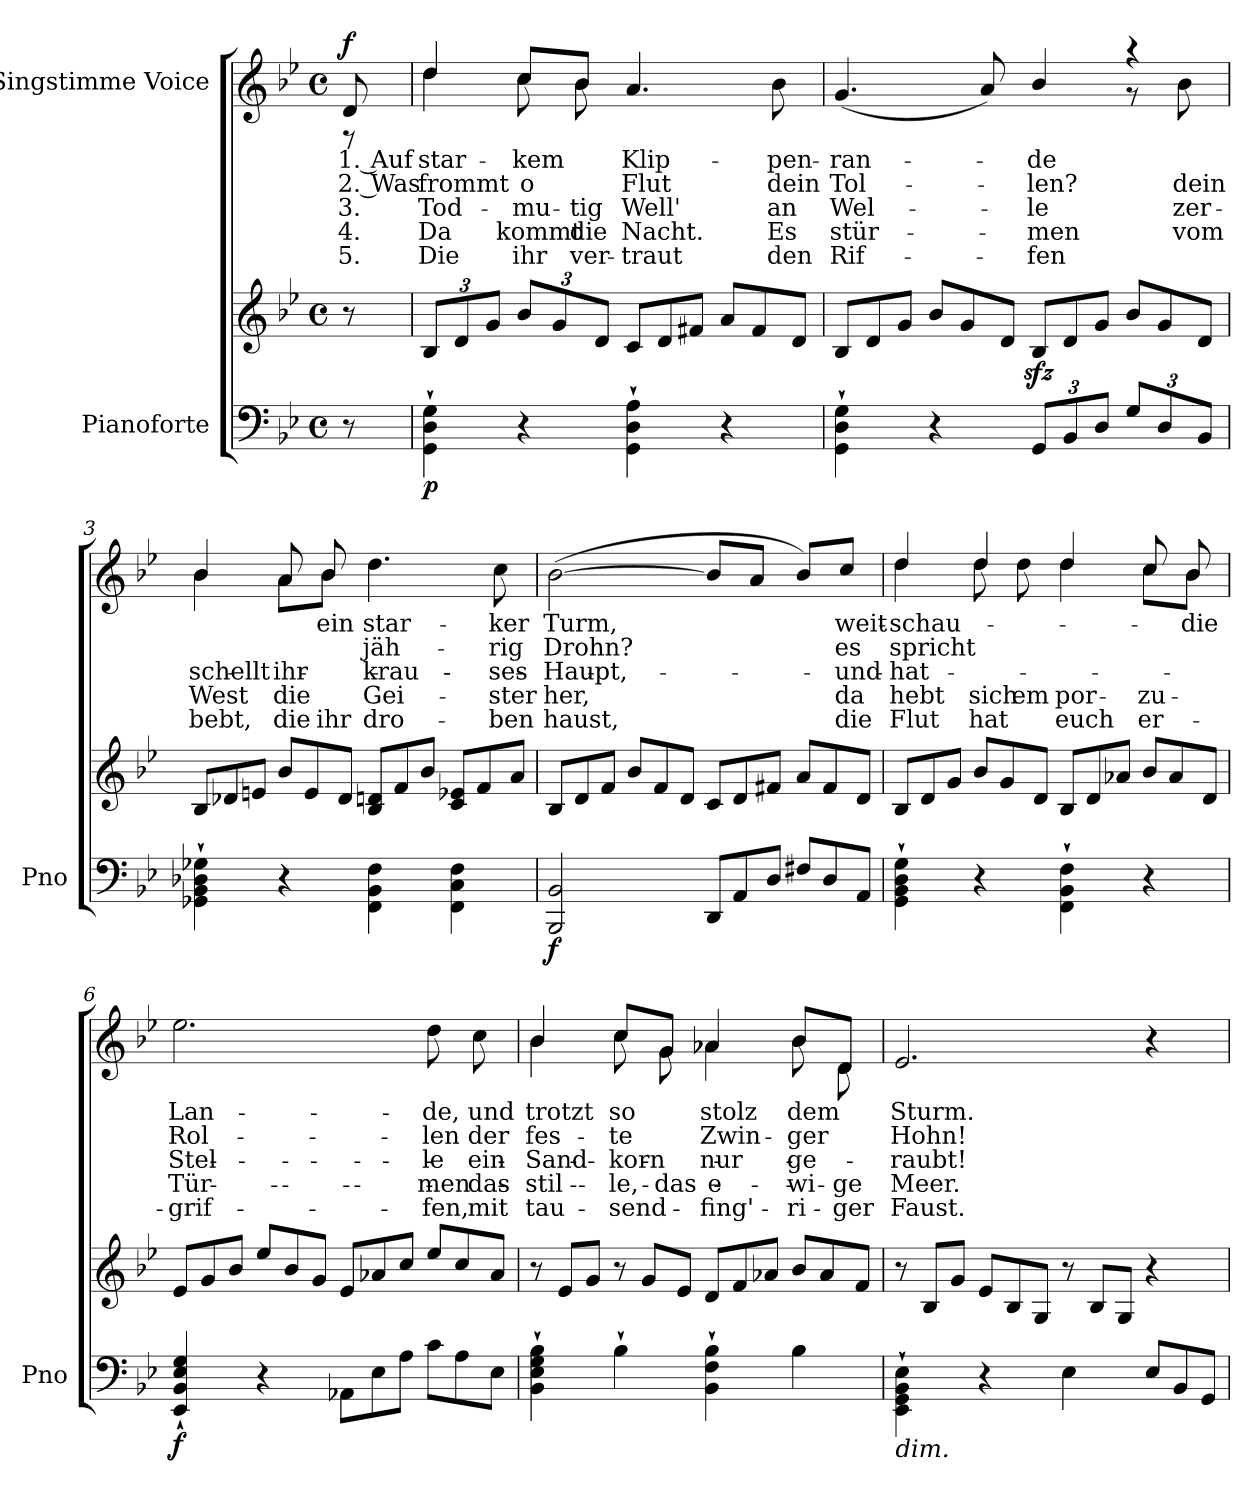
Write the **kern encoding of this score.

**kern	**kern	**dynam	**kern	**text	**text	**text	**text	**text	**dynam
*part2	*part2	*part2	*part1	*part1	*part1	*part1	*part1	*part1	*part1
*staff3	*staff2	*staff2/3	*staff1	*staff1	*staff1	*staff1	*staff1	*staff1	*staff1
*I"Pianoforte	*	*	*I"Singstimme Voice	*	*	*	*	*	*
*I'Pno	*	*	*	*	*	*	*	*	*
*clefF4	*clefG2	*	*clefG2	*	*	*	*	*	*
*k[b-e-]	*k[b-e-]	*	*k[b-e-]	*	*	*	*	*	*
*M4/4	*M4/4	*	*M4/4	*	*	*	*	*	*
*met(c)	*met(c)	*	*met(c)	*	*	*	*	*	*
=	=	=	=	=	=	=	=	=	=
!	!	!	!LO:TX:a:B:t=Maestoso	!	!	!	!	!	!
!	!	!	!	!LO:LY:b	!LO:LY:b	!LO:LY:b	!LO:LY:b	!LO:LY:b	!LO:DY:a
*	*	*	*^	*	*	*	*	*	*
8r	8r	.	8d/	8r	1. Auf	2. Was	3.	4.	5.	f
=1	=1	=1	=1	=1	=1	=1	=1	=1	=1	=1
!	!	!LO:DY:b=2	!	!	!LO:LY:b	!LO:LY:b	!LO:LY:b	!LO:LY:b	!LO:LY:b	!
4GG\` 4D\` 4G\`	12B-/L	p	4dd/	4dd\	star-	frommt	Tod-	Da	Die	.
.	12d/	.	.	.	.	.	.	.	.	.
.	12g/J	.	.	.	.	.	.	.	.	.
!	!	!	!	!	!LO:LY:b	!LO:LY:b	!LO:LY:b	!LO:LY:b	!LO:LY:b	!
4r	12b-/L	.	8cc/L	8cc\	-kem	o	-mu-	kommt	ihr	.
.	12g/	.	.	.	.	.	.	.	.	.
!	!	!	!	!	!	!	!LO:LY:b	!LO:LY:b	!LO:LY:b	!
.	.	.	8b-/J	8b-\	.	.	-tig	die	ver-	.
.	12d/J	.	.	.	.	.	.	.	.	.
*	*Xtuplet	*	*	*	*	*	*	*	*	*
!	!	!	!	!	!LO:LY:b	!LO:LY:b	!LO:LY:b	!LO:LY:b	!LO:LY:b	!
4GG\` 4D\` 4A\`	12c/L	.	4.a/	2ryy	Klip-	Flut	Well'	Nacht.	-traut	.
.	12d/	.	.	.	.	.	.	.	.	.
.	12f#X/J	.	.	.	.	.	.	.	.	.
4r	12a/L	.	.	.	.	.	.	.	.	.
.	12f#/	.	.	.	.	.	.	.	.	.
!	!	!	!	!	!LO:LY:b	!LO:LY:b	!LO:LY:b	!LO:LY:b	!LO:LY:b	!
.	.	.	8b-\	.	-pen-	dein	an	Es	den	.
.	12d/J	.	.	.	.	.	.	.	.	.
=2	=2	=2	=2	=2	=2	=2	=2	=2	=2	=2
!	!	!	!	!	!LO:LY:b	!LO:LY:b	!LO:LY:b	!LO:LY:b	!LO:LY:b	!
4GG\` 4D\` 4G\`	12B-/L	.	(<4.g/	2ryy	-ran-	Tol-	Wel-	stür-	Rif-	.
.	12d/	.	.	.	.	.	.	.	.	.
.	12g/J	.	.	.	.	.	.	.	.	.
4r	12b-/L	.	.	.	.	.	.	.	.	.
.	12g/	.	.	.	.	.	.	.	.	.
.	.	.	8a/)	.	.	.	.	.	.	.
.	12d/J	.	.	.	.	.	.	.	.	.
!	!	!	!	!	!LO:LY:b	!LO:LY:b	!LO:LY:b	!LO:LY:b	!LO:LY:b	!
12GG/L	12B-zz</L	.	4b-/	4ryy	-de	-len?	-le	-men	-fen	.
12BB-/	12d/	.	.	.	.	.	.	.	.	.
12D/J	12g/J	.	.	.	.	.	.	.	.	.
12G/L	12b-/L	.	4r	8r	.	.	.	.	.	.
12D/	12g/	.	.	.	.	.	.	.	.	.
!	!	!	!	!	!	!LO:LY:b	!LO:LY:b	!LO:LY:b	!	!
.	.	.	.	8b-\	.	dein	zer-	vom	.	.
12BB-/J	12d/J	.	.	.	.	.	.	.	.	.
!!LO:LB:g=z	!!
=3	=3	=3	=3	=3	=3	=3	=3	=3	=3	=3
!	!	!	!	!	!LO:LY:b	!LO:LY:b	!	!	!LO:LY:b	!
!	!	!	!	!	!	!	!LO:LY:b	!LO:LY:b	!	!
4GG-X\` 4BB-\` 4D-X\` 4G-X\`	12B-/L	.	4b-/	4b-\	.	.	-schellt	West	bebt,	.
.	12d-X/	.	.	.	.	.	.	.	.	.
.	12en/J	.	.	.	.	.	.	.	.	.
!	!	!	!	!	!LO:LY:b	!LO:LY:b	!	!	!LO:LY:b	!
!	!	!	!	!	!	!	!LO:LY:b	!LO:LY:b	!	!
4r	12b-/L	.	8a/	8a\L	.	.	ihr	die	die	.
.	12e/	.	.	.	.	.	.	.	.	.
!	!	!	!	!	!LO:LY:b	!	!	!	!LO:LY:b	!
.	.	.	8b-/	8b-\J	ein	.	.	.	ihr	.
.	12d-/J	.	.	.	.	.	.	.	.	.
!	!	!	!	!	!LO:LY:b	!LO:LY:b	!LO:LY:b	!LO:LY:b	!LO:LY:b	!
4FF\ 4BB-\ 4F\	12B-/ 12dn/L	.	4.dd\	2ryy	star-	-jäh-	krau-	Gei-	dro-	.
.	12f/	.	.	.	.	.	.	.	.	.
.	12b-/J	.	.	.	.	.	.	.	.	.
4FF\ 4C\ 4F\	12c/ 12e-X/L	.	.	.	.	.	.	.	.	.
.	12f/	.	.	.	.	.	.	.	.	.
!	!	!	!	!	!LO:LY:b	!LO:LY:b	!LO:LY:b	!LO:LY:b	!LO:LY:b	!
.	.	.	8cc\	.	-ker	-rig	-ses	-ster	-ben	.
.	12a/J	.	.	.	.	.	.	.	.	.
*	*	*	*v	*v	*	*	*	*	*	*
!!LO:LB:g=z
=4	=4	=4	=4	=4	=4	=4	=4	=4	=4
!	!	!LO:DY:b=2	!	!LO:LY:b	!LO:LY:b	!LO:LY:b	!LO:LY:b	!LO:LY:b	!
2BBB-/ 2BB-/	12B-/L	f	(<[2b-\	Turm,	Drohn?	Haupt,	her,	haust,	.
.	12d/	.	.	.	.	.	.	.	.
.	12f/J	.	.	.	.	.	.	.	.
.	12b-/L	.	.	.	.	.	.	.	.
.	12f/	.	.	.	.	.	.	.	.
.	12d/J	.	.	.	.	.	.	.	.
*Xtuplet	*	*	*	*	*	*	*	*	*
12DD/L	12c/L	.	8b-/L]	.	.	.	.	.	.
12AA/	12d/	.	.	.	.	.	.	.	.
.	.	.	8a/J	.	.	.	.	.	.
12D/J	12f#X/J	.	.	.	.	.	.	.	.
12F#X/L	12a/L	.	8b-/L)	.	.	.	.	.	.
12D/	12f#/	.	.	.	.	.	.	.	.
!	!	!	!	!LO:LY:b	!LO:LY:b	!LO:LY:b	!LO:LY:b	!LO:LY:b	!
.	.	.	8cc/J	weit-	es	und	da	die	.
12AA/J	12d/J	.	.	.	.	.	.	.	.
=5	=5	=5	=5	=5	=5	=5	=5	=5	=5
!	!	!	!	!LO:LY:b	!LO:LY:b	!LO:LY:b	!LO:LY:b	!LO:LY:b	!
*	*	*	*^	*	*	*	*	*	*
4GG\` 4BB-\` 4D\` 4G\`	12B-/L	.	4dd/	4dd\	-schau-	spricht	hat	hebt	Flut	.
.	12d/	.	.	.	.	.	.	.	.	.
.	12g/J	.	.	.	.	.	.	.	.	.
!	!	!	!	!	!LO:LY:b	!LO:LY:b	!LO:LY:b	!	!LO:LY:b	!
!	!	!	!	!	!	!	!	!LO:LY:b	!	!
4r	12b-/L	.	4dd/	8dd\	.	.	.	sich	hat	.
.	12g/	.	.	.	.	.	.	.	.	.
!	!	!	!	!	!	!	!	!LO:LY:b	!	!
.	.	.	.	8dd\	.	.	.	em-	.	.
.	12d/J	.	.	.	.	.	.	.	.	.
!	!	!	!	!	!LO:LY:b	!LO:LY:b	!LO:LY:b	!	!LO:LY:b	!
!	!	!	!	!	!	!	!	!LO:LY:b	!	!
4FF\` 4BB-\` 4F\`	12B-/L	.	4dd/	4dd\	.	.	.	-por	euch	.
.	12d/	.	.	.	.	.	.	.	.	.
.	12a-X/J	.	.	.	.	.	.	.	.	.
!	!	!	!	!	!LO:LY:b	!LO:LY:b	!LO:LY:b	!	!LO:LY:b	!
!	!	!	!	!	!	!	!	!LO:LY:b	!	!
4r	12b-/L	.	8cc/	8cc\L	.	.	.	zu	er-	.
.	12a-/	.	.	.	.	.	.	.	.	.
!	!	!	!	!	!LO:LY:b	!	!	!	!	!
.	.	.	8b-/	8b-\J	die	.	.	.	.	.
.	12d/J	.	.	.	.	.	.	.	.	.
*	*	*	*v	*v	*	*	*	*	*	*
=6	=6	=6	=6	=6	=6	=6	=6	=6	=6
!	!	!LO:DY:b=2	!	!LO:LY:b	!LO:LY:b	!LO:LY:b	!LO:LY:b	!LO:LY:b	!
4EE-/` 4BB-/` 4E-/` 4G/`	12e-/L	f	2.ee-\	Lan-	Rol-	Stel-	Tür-	-grif-	.
.	12g/	.	.	.	.	.	.	.	.
.	12b-/J	.	.	.	.	.	.	.	.
4r	12ee-/L	.	.	.	.	.	.	.	.
.	12b-/	.	.	.	.	.	.	.	.
.	12g/J	.	.	.	.	.	.	.	.
12AA-X\L	12e-/L	.	.	.	.	.	.	.	.
12E-\	12a-X/	.	.	.	.	.	.	.	.
12A\J	12cc/J	.	.	.	.	.	.	.	.
!	!	!	!	!LO:LY:b	!LO:LY:b	!LO:LY:b	!LO:LY:b	!LO:LY:b	!
12c\L	12ee-/L	.	8dd\	-de,	-len	-le	-men	-fen,	.
12A\	12cc/	.	.	.	.	.	.	.	.
!	!	!	!	!LO:LY:b	!LO:LY:b	!LO:LY:b	!LO:LY:b	!LO:LY:b	!
.	.	.	8cc\	und	der	ein	das	mit	.
12E-\J	12a-/J	.	.	.	.	.	.	.	.
!!LO:PB:g=z
=7	=7	=7	=7	=7	=7	=7	=7	=7	=7
!	!	!	!	!LO:LY:b	!LO:LY:b	!LO:LY:b	!LO:LY:b	!LO:LY:b	!
*	*	*	*^	*	*	*	*	*	*
4BB-\` 4E-\` 4G\` 4B-\`	12r	.	4b-/	4b-\	trotzt	fes-	Sand-	stil-	tau-	.
.	12e-/L	.	.	.	.	.	.	.	.	.
.	12g/J	.	.	.	.	.	.	.	.	.
!	!	!	!	!	!LO:LY:b	!LO:LY:b	!LO:LY:b	!LO:LY:b	!LO:LY:b	!
4B-`\	12r	.	8cc/L	8cc\	so	-te	-korn	-le,	-send-	.
.	12g/L	.	.	.	.	.	.	.	.	.
!	!	!	!	!	!	!	!	!LO:LY:b	!	!
.	.	.	8g/J	8g\	.	.	.	das	.	.
.	12e-/J	.	.	.	.	.	.	.	.	.
!	!	!	!	!	!LO:LY:b	!LO:LY:b	!LO:LY:b	!LO:LY:b	!LO:LY:b	!
4BB-\` 4F\` 4B-\`	12d/L	.	4a-X/	4a-\	stolz	Zwin-	nur	e-	-fing'-	.
.	12f/	.	.	.	.	.	.	.	.	.
.	12a-X/J	.	.	.	.	.	.	.	.	.
!	!	!	!	!	!LO:LY:b	!LO:LY:b	!LO:LY:b	!LO:LY:b	!LO:LY:b	!
4B-\	12b-/L	.	8b-/L	8b-\	dem	-ger	ge-	-wi-	-ri-	.
.	12a-/	.	.	.	.	.	.	.	.	.
!	!	!	!	!	!	!	!	!LO:LY:b	!LO:LY:b	!
.	.	.	8d/J	8d\	.	.	.	-ge	-ger	.
.	12f/J	.	.	.	.	.	.	.	.	.
*	*	*	*v	*v	*	*	*	*	*	*
=8	=8	=8	=8	=8	=8	=8	=8	=8	=8
!LO:TX:b:i:t=dim.	!	!	!	!	!	!	!	!	!
!	!	!	!	!LO:LY:b	!LO:LY:b	!LO:LY:b	!LO:LY:b	!LO:LY:b	!
4EE-\` 4GG\` 4BB-\` 4E-\`	12r	.	2.e-/	Sturm.	Hohn!	-raubt!	Meer.	Faust.	.
.	12B-/L	.	.	.	.	.	.	.	.
.	12g/J	.	.	.	.	.	.	.	.
4r	12e-/L	.	.	.	.	.	.	.	.
.	12B-/	.	.	.	.	.	.	.	.
.	12G/J	.	.	.	.	.	.	.	.
4E-\	12r	.	.	.	.	.	.	.	.
.	12B-/L	.	.	.	.	.	.	.	.
.	12G/J	.	.	.	.	.	.	.	.
12E-/L	4r	.	4r	.	.	.	.	.	.
12BB-/	.	.	.	.	.	.	.	.	.
12GG/J	.	.	.	.	.	.	.	.	.
=	=	=	=	=	=	=	=	=	=
*-	*-	*-	*-	*-	*-	*-	*-	*-	*-
